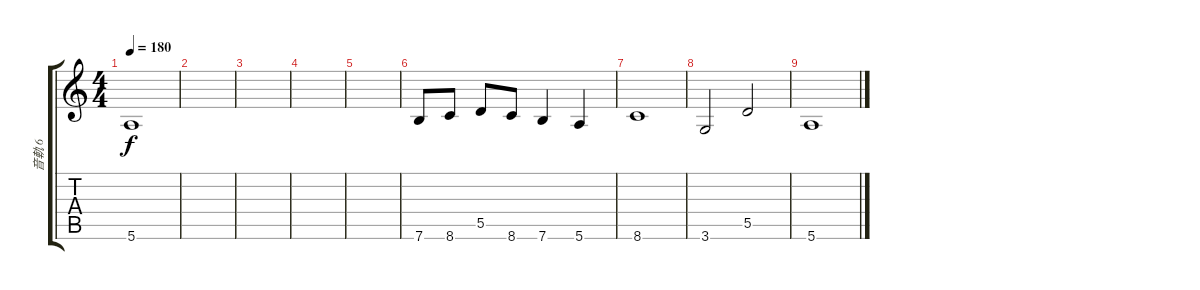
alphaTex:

\track ("音軌 6" "音軌 6") {instrument electricguitarjazz}
\staff {score tabs}
\tuning (E4 B3 G3 D3 A2 E2) {hide}
\ts (4 4)
\tempo 180
\clef g2
\ks c
5.6.1{dy f} |
|
|
|
|
7.6.8 8.6.8 5.5.8 8.6.8 7.6.4 5.6.4 |
8.6.1 |
3.6.2 5.5.2 |
5.6.1
